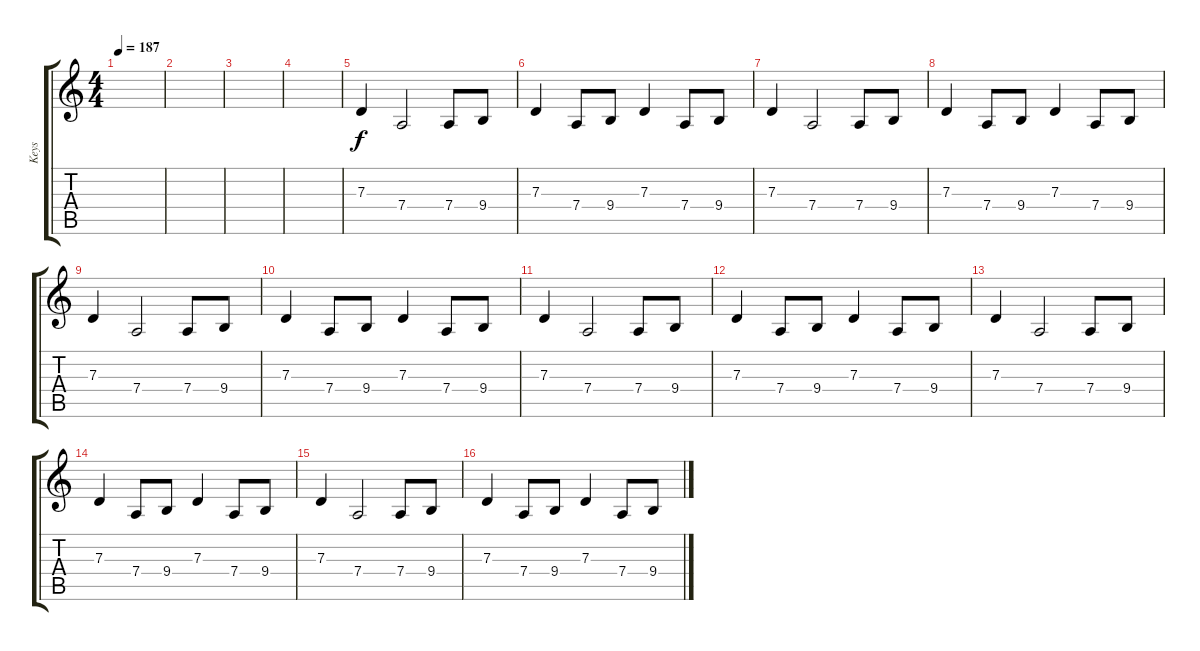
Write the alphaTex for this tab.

\track ("Keys" "Keys") {instrument lead3calliope}
\staff {score tabs}
\tuning (E4 B3 G3 D3 A2 D2) {hide}
\ts (4 4)
\tempo 187
\clef g2
\ks c
|
|
|
|
7.3.4 7.4.2 7.4.8 9.4.8 |
7.3.4 7.4.8 9.4.8 7.3.4 7.4.8 9.4.8 |
7.3.4 7.4.2 7.4.8 9.4.8 |
7.3.4 7.4.8 9.4.8 7.3.4 7.4.8 9.4.8 |
7.3.4 7.4.2 7.4.8 9.4.8 |
7.3.4 7.4.8 9.4.8 7.3.4 7.4.8 9.4.8 |
7.3.4 7.4.2 7.4.8 9.4.8 |
7.3.4 7.4.8 9.4.8 7.3.4 7.4.8 9.4.8 |
7.3.4 7.4.2 7.4.8 9.4.8 |
7.3.4 7.4.8 9.4.8 7.3.4 7.4.8 9.4.8 |
7.3.4 7.4.2 7.4.8 9.4.8 |
7.3.4 7.4.8 9.4.8 7.3.4 7.4.8 9.4.8
